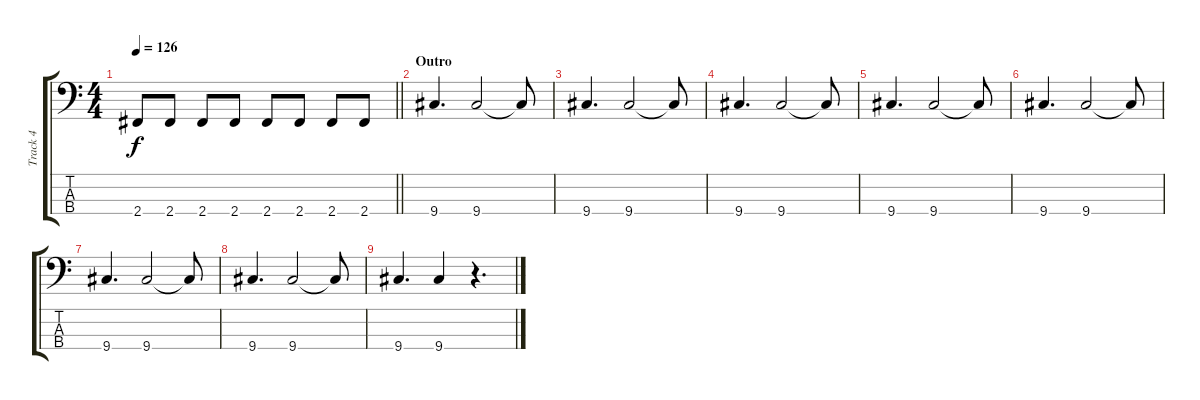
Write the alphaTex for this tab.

\track ("Track 4" "Track 4") {instrument electricbassfinger}
\staff {score tabs}
\tuning (G2 D2 A1 E1) {hide}
\ts (4 4)
\tempo 126
\clef f4
\barLineRight lightlight
\ks c
2.4.8{dy f} 2.4.8 2.4.8 2.4.8 2.4.8 2.4.8 2.4.8 2.4.8 |
\section ("" "Outro")
9.4.4{d} 9.4.2 9.4{t}.8 |
9.4.4{d} 9.4.2 9.4{t}.8 |
9.4.4{d} 9.4.2 9.4{t}.8 |
9.4.4{d} 9.4.2 9.4{t}.8 |
9.4.4{d} 9.4.2 9.4{t}.8 |
9.4.4{d} 9.4.2 9.4{t}.8 |
9.4.4{d} 9.4.2 9.4{t}.8 |
9.4.4{d} 9.4.4 r.4{d}
